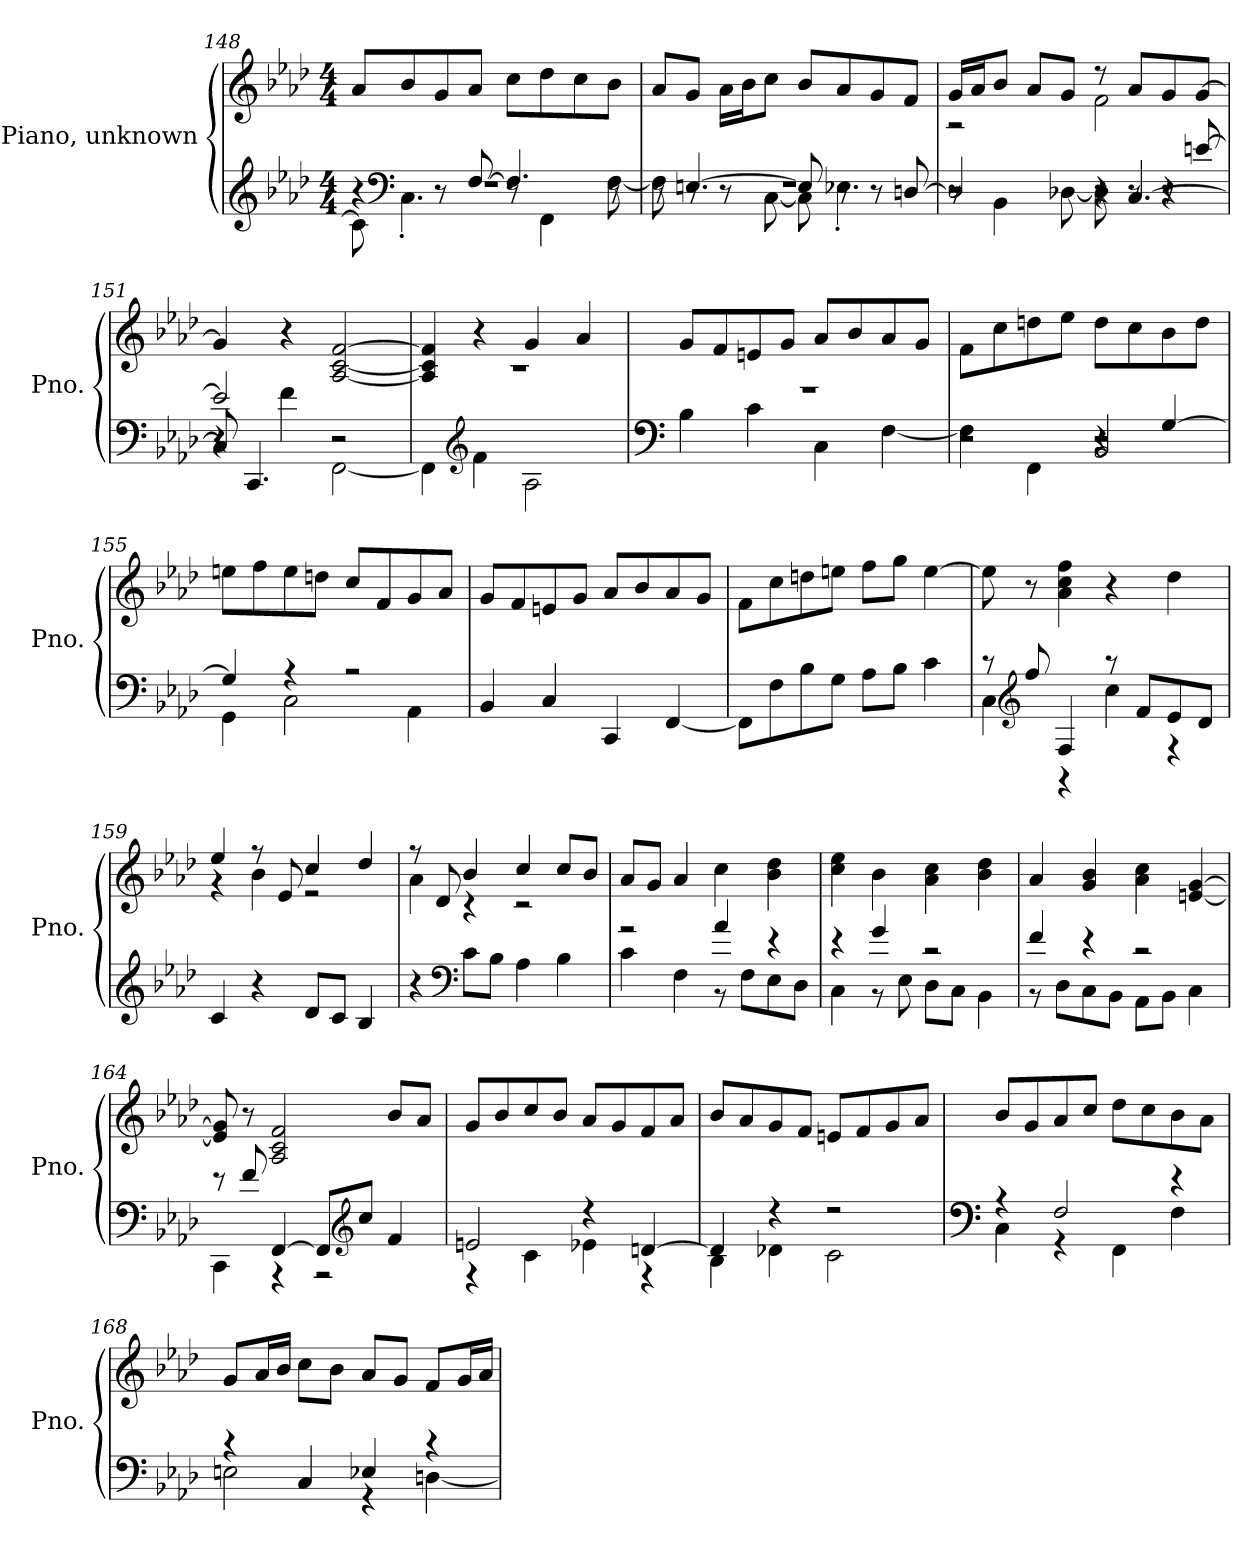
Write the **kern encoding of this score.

**kern	**kern
*part1	*part1
*staff2	*staff1
*I"Piano, unknown	*
*I'Pno.	*
*clefG2	*clefG2
*k[b-e-a-d-]	*k[b-e-a-d-]
*M4/4	*M4/4
=148	=148
*^	*
*	*^	*
1r	8c\]	4r	8a-/L
*clefF4	*	*	*
.	4.C'\	.	8b-/
.	.	8r	8g/
.	.	[8F/	8a-/J
.	8r	4.F/]	8cc\L
.	4FF\	.	8dd-\
.	.	.	8cc\
.	[8F\	8r	8b-\J
!!LO:LB:g=z
=149	=149	=149	=149
1r	8F\]	8r	8a-/L
.	8r	[4.En/	8g/J
.	8r	.	16a-\LL
.	.	.	16b-\J
.	[8C\	.	8cc\J
.	8C\]	8E/]	8b-/L
.	4.E-X'\	8r	8a-/
.	.	8r	8g/
.	.	[8Dn/	8f/J
=150	=150	=150	=150
*	*	*	*^
2r	8r	2D/]	16g/LL	2r
.	.	.	16a-/J	.
.	4BB-\	.	8b-/J	.
.	.	.	8a-/L	.
.	[8D-X\	.	8g/J	.
4r	8D-\]	8r	8r	2f\
.	8r	[4.C/	8a-/L	.
8r	4r	.	8g/	.
[8en/	.	.	[8g/J	.
*	*	*	*v	*v
=151	=151	=151	=151
2e/]	4r	8C/]	4g/]
.	.	4.CC/	.
.	4f\	.	4r
2r	[2FF\	2r	[2A-/ [2c/ [2f/
*	*v	*v	*
=152	=152	=152
1r	4FF\]	4A-/] 4c/] 4f/]
*clefG2	*	*
.	4f\	4r
.	2A-\	4g/
.	.	4a-/
!!LO:LB:g=z
=153	=153	=153
*clefF4	*	*
1r	4B-\	8g/L
.	.	8f/
.	4c\	8en/
.	.	8g/J
.	4C\	8a-/L
.	.	8b-/
.	[4F\	8a-/
.	.	8g/J
=154	=154	=154
*	*^	*
2r	4F\]	2r	8f\L
.	.	.	8cc\
.	4FF\	.	8ddn\
.	.	.	8ee-\J
4r	2r	2BB-/	8dd\L
.	.	.	8cc\
[4G/	.	.	8b-\
.	.	.	8dd\J
*	*v	*v	*
=155	=155	=155
4G/]	4GG\	8een\L
.	.	8ff\
4r	2C\	8ee\
.	.	8ddn\J
2r	.	8cc/L
.	.	8f/
.	4AA-\	8g/
.	.	8a-/J
*v	*v	*
=156	=156
4BB-/	8g/L
.	8f/
4C/	8en/
.	8g/J
4CC/	8a-/L
.	8b-/
[4FF/	8a-/
.	8g/J
!!LO:LB:g=z
=157	=157
8FF\L]	8f\L
8F\	8cc\
8B-\	8ddn\
8G\J	8een\J
8A-\L	8ff\L
8B-\J	8gg\J
4c\	[4ee\
=158	=158
*^	*
8r	4C\	8ee\]
*clefG2	*	*
8ff/	.	8r
4F/	4r	4a-\ 4cc\ 4ff\
8r	4cc\	4r
8f/L	.	.
8e-/	4r	4dd-\
8d-/J	.	.
*v	*v	*
=159	=159
*	*^
4c/	4ee-/	4r
4r	8r	4b-\
.	8e-/	.
8d-/L	4cc/	2r
8c/J	.	.
4B-/	4dd-/	.
=160	=160	=160
4r	8r	4a-\
.	8d-/	.
*clefF4	*	*
8c\L	4b-/	4r
8B-\J	.	.
4A-\	4cc/	2r
4B-\	8cc/L	.
.	8b-/J	.
*	*v	*v
=161	=161
*^	*
2r	4c\	8a-/L
.	.	8g/J
.	4F\	4a-/
4a-/	8r	4cc\
.	8F\L	.
4r	8E-\	4b-\ 4dd-\
.	8D-\J	.
!!LO:PB:g=z
=162	=162	=162
4r	4C\	4cc\ 4ee-\
4g/	8r	4b-\
.	8E-\	.
2r	8D-\L	4a-\ 4cc\
.	8C\J	.
.	4BB-\	4b-\ 4dd-\
=163	=163	=163
4f/	8r	4a-/
.	8D-\L	.
4r	8C\	4g/ 4b-/
.	8BB-\J	.
2r	8AA-\L	4a-\ 4cc\
.	8BB-\J	.
.	4C\	[4en/ [4g/
=164	=164	=164
8r	4CC\	8e/] 8g/]
8f/	.	8r
[4FF/	4r	2A-/ 2c/ 2f/
8FF/L]	2r	.
*clefG2	*	*
8cc/J	.	.
4f/	.	8b-/L
.	.	8a-/J
=165	=165	=165
2en/	4r	8g/L
.	.	8b-/
.	4c\	8cc/
.	.	8b-/J
4r	4e-X\	8a-/L
.	.	8g/
[4dn/	4r	8f/
.	.	8a-/J
=166	=166	=166
4d/]	4B-\	8b-/L
.	.	8a-/
4r	4d-X\	8g/
.	.	8f/J
2r	2c\	8en/L
.	.	8f/
.	.	8g/
.	.	8a-/J
!!LO:LB:g=z
=167	=167	=167
*clefF4	*	*
4r	4C\	8b-/L
.	.	8g/
2F/	4r	8a-/
.	.	8cc/J
.	4FF\	8dd-\L
.	.	8cc\
4r	4F\	8b-\
.	.	8a-\J
=168	=168	=168
4r	2En\	8g/L
.	.	16a-/L
.	.	16b-/JJ
4C/	.	8cc\L
.	.	8b-\J
4E-X/	4r	8a-/L
.	.	8g/J
4r	[4Dn\	8f/L
.	.	16g/L
.	.	16a-/JJ
*v	*v	*
=	=
*-	*-
